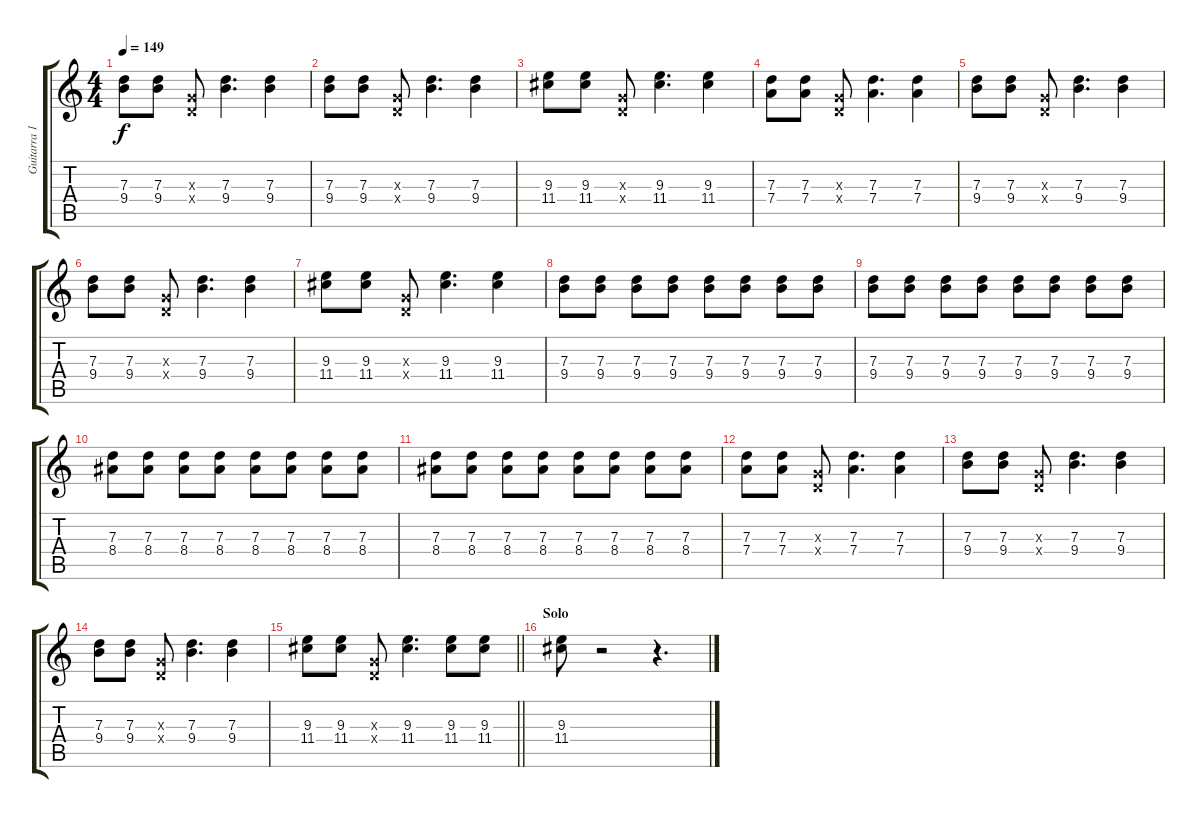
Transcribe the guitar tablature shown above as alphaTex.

\track ("Guitarra 1 RSE" "Guitarra 1") {instrument overdrivenguitar}
\staff {score tabs}
\tuning (E4 B3 G3 D3 A2 E2) {hide}
\ts (4 4)
\tempo 149
\clef g2
\ks c
(7.3 9.4).8{dy f} (7.3 9.4).8 (0.3{x} 0.4{x}).8 (7.3 9.4).4{d} (7.3 9.4).4 |
(7.3 9.4).8 (7.3 9.4).8 (0.3{x} 0.4{x}).8 (7.3 9.4).4{d} (7.3 9.4).4 |
(9.3 11.4).8 (9.3 11.4).8 (0.3{x} 0.4{x}).8 (9.3 11.4).4{d} (9.3 11.4).4 |
(7.3 7.4).8 (7.3 7.4).8 (0.3{x} 0.4{x}).8 (7.3 7.4).4{d} (7.3 7.4).4 |
(7.3 9.4).8 (7.3 9.4).8 (0.3{x} 0.4{x}).8 (7.3 9.4).4{d} (7.3 9.4).4 |
(7.3 9.4).8 (7.3 9.4).8 (0.3{x} 0.4{x}).8 (7.3 9.4).4{d} (7.3 9.4).4 |
(9.3 11.4).8 (9.3 11.4).8 (0.3{x} 0.4{x}).8 (9.3 11.4).4{d} (9.3 11.4).4 |
(7.3 9.4).8 (7.3 9.4).8 (7.3 9.4).8 (7.3 9.4).8 (7.3 9.4).8 (7.3 9.4).8 (7.3 9.4).8 (7.3 9.4).8 |
(7.3 9.4).8 (7.3 9.4).8 (7.3 9.4).8 (7.3 9.4).8 (7.3 9.4).8 (7.3 9.4).8 (7.3 9.4).8 (7.3 9.4).8 |
(7.3 8.4).8 (7.3 8.4).8 (7.3 8.4).8 (7.3 8.4).8 (7.3 8.4).8 (7.3 8.4).8 (7.3 8.4).8 (7.3 8.4).8 |
(7.3 8.4).8 (7.3 8.4).8 (7.3 8.4).8 (7.3 8.4).8 (7.3 8.4).8 (7.3 8.4).8 (7.3 8.4).8 (7.3 8.4).8 |
(7.3 7.4).8 (7.3 7.4).8 (0.3{x} 0.4{x}).8 (7.3 7.4).4{d} (7.3 7.4).4 |
(7.3 9.4).8 (7.3 9.4).8 (0.3{x} 0.4{x}).8 (7.3 9.4).4{d} (7.3 9.4).4 |
(7.3 9.4).8 (7.3 9.4).8 (0.3{x} 0.4{x}).8 (7.3 9.4).4{d} (7.3 9.4).4 |
\barLineRight lightlight
(9.3 11.4).8 (9.3 11.4).8 (0.3{x} 0.4{x}).8 (9.3 11.4).4{d} (9.3 11.4).8 (9.3 11.4).8 |
\section ("" "Solo")
(9.3 11.4).8 r.2 r.4{d}
